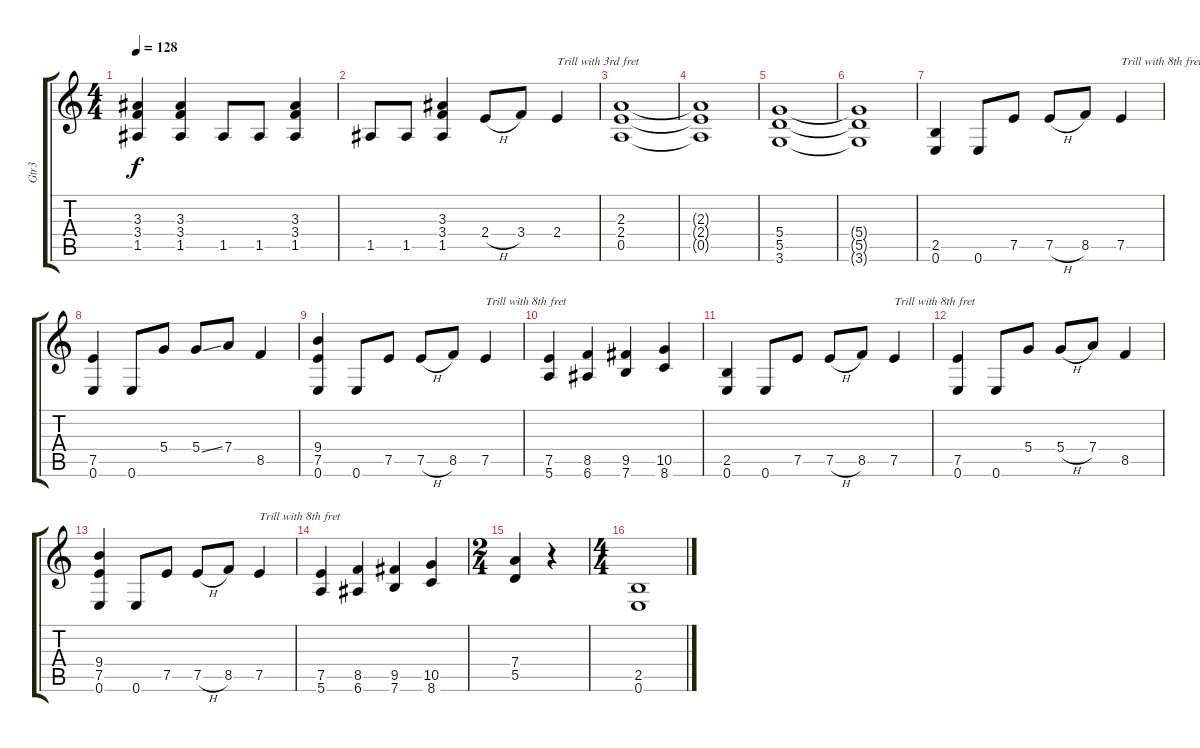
\track ("Gtr3" "Gtr3") {instrument distortionguitar}
\staff {score tabs}
\tuning (E4 B3 G3 D3 A2 E2) {hide}
\ts (4 4)
\tempo 128
\clef g2
\ks c
(3.3 3.4 1.5).4{dy f} (3.3 3.4 1.5).4 1.5.8 1.5.8 (3.3 3.4 1.5).4 |
1.5.8 1.5.8 (3.3 3.4 1.5).4 2.4{h}.8 3.4.8 2.4.4{txt "Trill with 3rd fret"} |
(2.3 2.4 0.5).1 |
(2.3{t} 2.4{t} 0.5{t}).1 |
(5.4 5.5 3.6).1 |
(5.4{t} 5.5{t} 3.6{t}).1 |
(2.5 0.6).4 0.6.8 7.5.8 7.5{h}.8 8.5.8 7.5.4{txt "Trill with 8th fret"} |
(7.5 0.6).4 0.6.8 5.4.8 5.4{ss}.8 7.4.8 8.5.4 |
(9.4 7.5 0.6).4 0.6.8 7.5.8 7.5{h}.8 8.5.8 7.5.4{txt "Trill with 8th fret"} |
(7.5 5.6).4 (8.5 6.6).4 (9.5 7.6).4 (10.5 8.6).4 |
(2.5 0.6).4 0.6.8 7.5.8 7.5{h}.8 8.5.8 7.5.4{txt "Trill with 8th fret"} |
(7.5 0.6).4 0.6.8 5.4.8 5.4{h}.8 7.4.8 8.5.4 |
(9.4 7.5 0.6).4 0.6.8 7.5.8 7.5{h}.8 8.5.8 7.5.4{txt "Trill with 8th fret"} |
(7.5 5.6).4 (8.5 6.6).4 (9.5 7.6).4 (10.5 8.6).4 |
\ts (2 4)
(7.4 5.5).4 r.4 |
\ts (4 4)
(2.5 0.6).1
